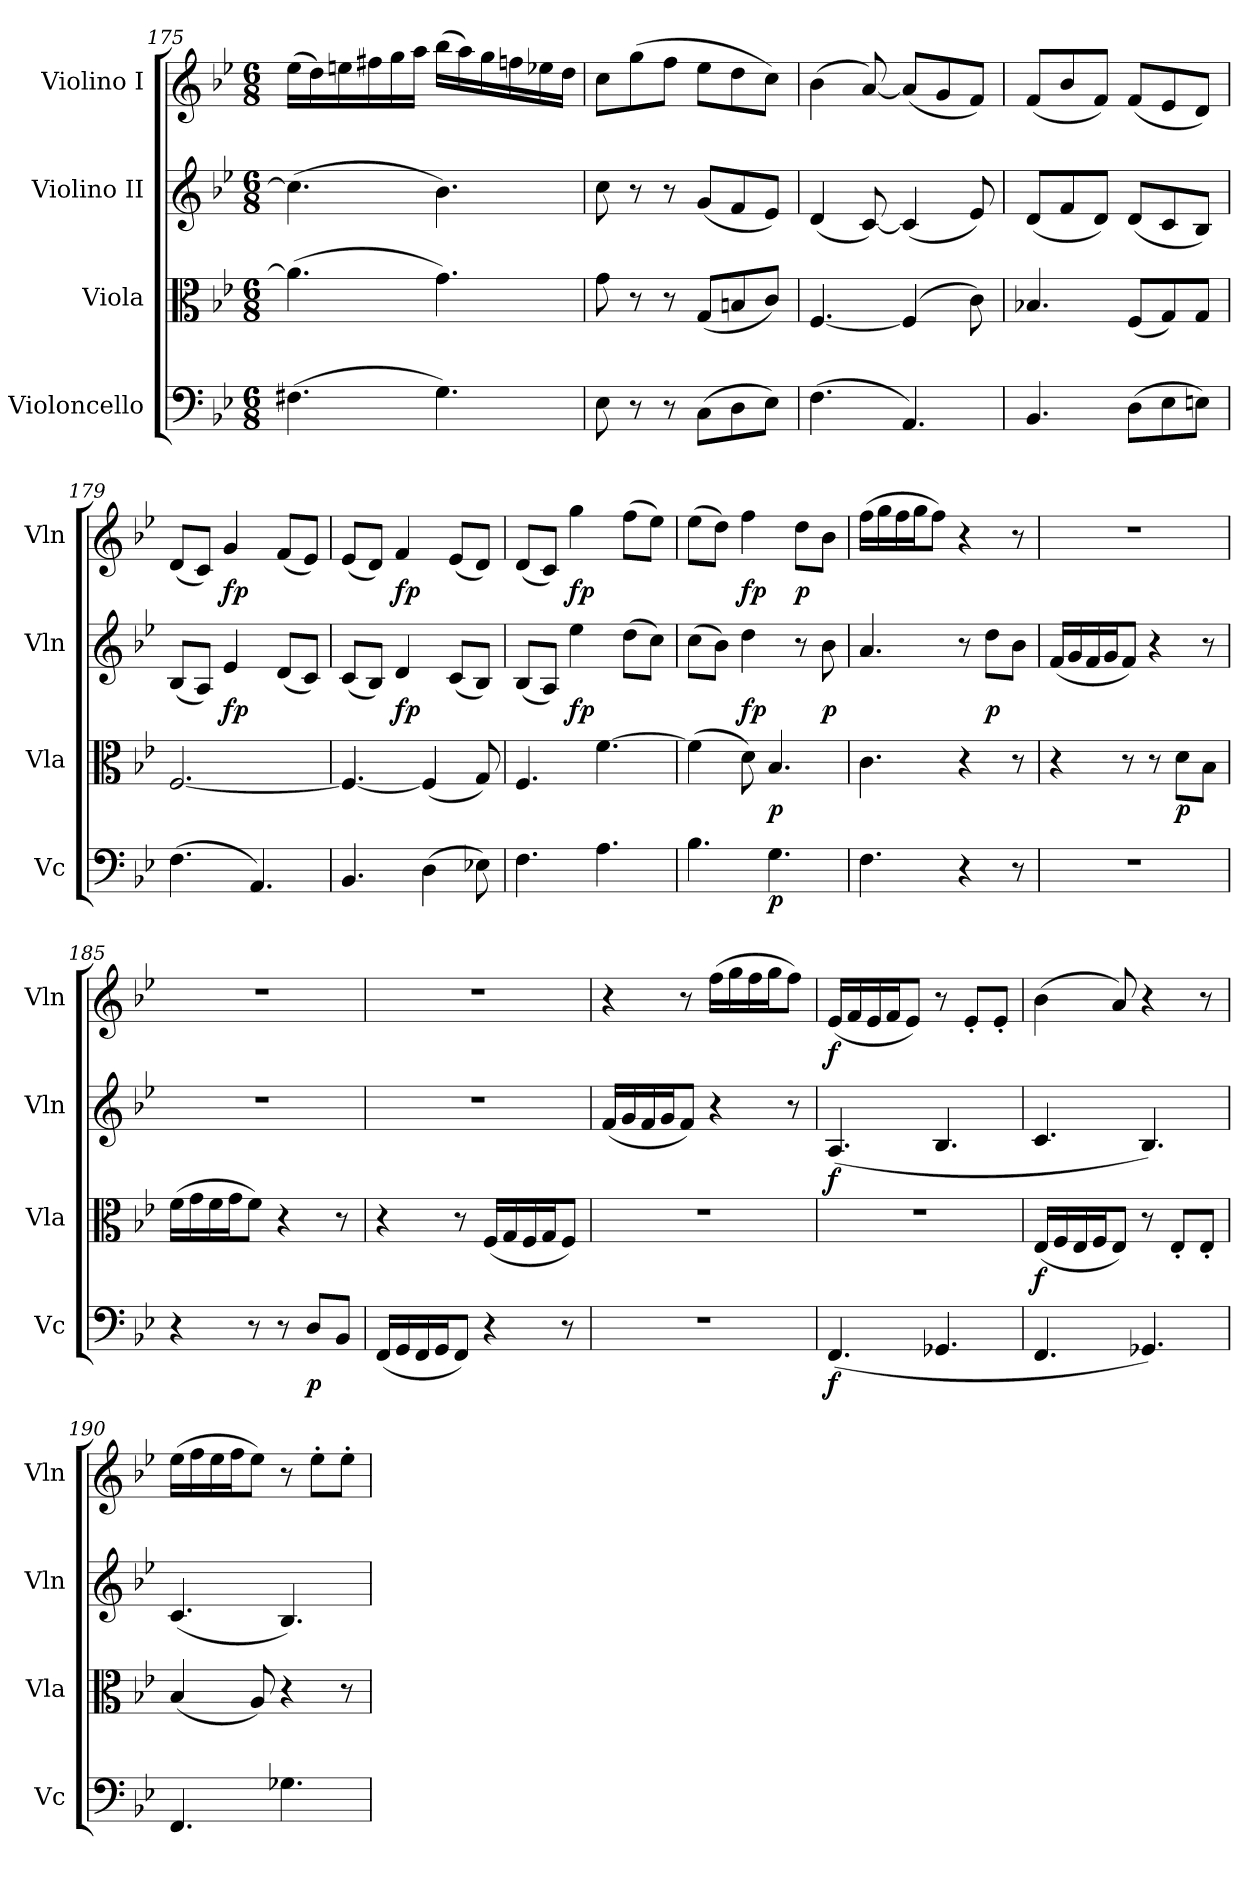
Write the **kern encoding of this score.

**kern	**dynam	**kern	**dynam	**kern	**dynam	**kern	**dynam
*part4	*part4	*part3	*part3	*part2	*part2	*part1	*part1
*staff4	*staff4	*staff3	*staff3	*staff2	*staff2	*staff1	*staff1
*I"Violoncello	*	*I"Viola	*	*I"Violino II	*	*I"Violino I	*
*I'Vc	*	*I'Vla	*	*I'Vln	*	*I'Vln	*
*clefF4	*	*clefC3	*	*clefG2	*	*clefG2	*
*k[b-e-]	*	*k[b-e-]	*	*k[b-e-]	*	*k[b-e-]	*
*B-:	*	*B-:	*	*B-:	*	*B-:	*
*M6/8	*	*M6/8	*	*M6/8	*	*M6/8	*
=175	=175	=175	=175	=175	=175	=175	=175
(4.F#X	.	(4.a]	.	(4.cc]	.	(16ee-LL	.
.	.	.	.	.	.	16dd)	.
.	.	.	.	.	.	16een	.
.	.	.	.	.	.	16ff#X	.
.	.	.	.	.	.	16gg	.
.	.	.	.	.	.	16aaJJ	.
4.G)	.	4.g)	.	4.b-)	.	(16bb-LL	.
.	.	.	.	.	.	16aa)	.
.	.	.	.	.	.	16gg	.
.	.	.	.	.	.	16ffn	.
.	.	.	.	.	.	16ee-X	.
.	.	.	.	.	.	16ddJJ	.
!!LO:LB:g=z
=176	=176	=176	=176	=176	=176	=176	=176
8E-	.	8g	.	8cc	.	8ccL	.
8r	.	8r	.	8r	.	(8gg	.
8r	.	8r	.	8r	.	8ffJ	.
(8CL	.	(8GL	.	(8gL	.	8ee-L	.
8D	.	8Bn	.	8f	.	8dd	.
8E-J)	.	8cJ)	.	8e-J)	.	8ccJ)	.
=177	=177	=177	=177	=177	=177	=177	=177
(4.F	.	[4.F	.	(4d	.	(4b-	.
.	.	.	.	[8c)	.	[8a)	.
4.AA)	.	(4F]	.	(4c]	.	(8aL]	.
.	.	.	.	.	.	8g	.
.	.	8c)	.	8e-)	.	8fJ)	.
=178	=178	=178	=178	=178	=178	=178	=178
4.BB-	.	4.B-X	.	(8dL	.	(8fL	.
.	.	.	.	8f	.	8b-	.
.	.	.	.	8dJ)	.	8fJ)	.
(8DL	.	(8FL	.	(8dL	.	(8fL	.
8E-	.	8G)	.	8c	.	8e-	.
8EnJ)	.	8GJ	.	8B-J)	.	8dJ)	.
=179	=179	=179	=179	=179	=179	=179	=179
(4.F	.	[2.F	.	(8B-L	.	(8dL	.
.	.	.	.	8AJ)	.	8cJ)	.
.	.	.	.	4e-	fp	4g	fp
4.AA)	.	.	.	.	.	.	.
.	.	.	.	(8dL	.	(8fL	.
.	.	.	.	8cJ)	.	8e-J)	.
=180	=180	=180	=180	=180	=180	=180	=180
4.BB-	.	4.F_	.	(8cL	.	(8e-L	.
.	.	.	.	8B-J)	.	8dJ)	.
.	.	.	.	4d	fp	4f	fp
(4D	.	(4F]	.	.	.	.	.
.	.	.	.	(8cL	.	(8e-L	.
8E-X)	.	8G)	.	8B-J)	.	8dJ)	.
=181	=181	=181	=181	=181	=181	=181	=181
4.F	.	4.F	.	(8B-L	.	(8dL	.
.	.	.	.	8AJ)	.	8cJ)	.
.	.	.	.	4ee-	fp	4gg	fp
4.A	.	[4.f	.	.	.	.	.
.	.	.	.	(8ddL	.	(8ffL	.
.	.	.	.	8ccJ)	.	8ee-J)	.
=182	=182	=182	=182	=182	=182	=182	=182
4.B-	.	(4f]	.	(8ccL	.	(8ee-L	.
.	.	.	.	8b-J)	.	8ddJ)	.
.	.	8d)	.	4dd	fp	4ff	fp
4.G	p	4.B-	p	.	.	.	.
.	.	.	.	8r	.	8ddL	p
.	.	.	.	8b-	p	8b-J	.
=183	=183	=183	=183	=183	=183	=183	=183
4.F	.	4.c	.	4.a	.	(16ffLL	.
.	.	.	.	.	.	16gg	.
.	.	.	.	.	.	16ff	.
.	.	.	.	.	.	16ggJ	.
.	.	.	.	.	.	8ffJ)	.
4r	.	4r	.	8r	.	4r	.
.	.	.	.	8ddL	p	.	.
8r	.	8r	.	8b-J	.	8r	.
!!LO:LB:g=z
=184	=184	=184	=184	=184	=184	=184	=184
2.r	.	4r	.	(16fLL	.	2.r	.
.	.	.	.	16g	.	.	.
.	.	.	.	16f	.	.	.
.	.	.	.	16gJ	.	.	.
.	.	8r	.	8fJ)	.	.	.
.	.	8r	.	4r	.	.	.
.	.	8dL	p	.	.	.	.
.	.	8B-J	.	8r	.	.	.
=185	=185	=185	=185	=185	=185	=185	=185
4r	.	(16fLL	.	2.r	.	2.r	.
.	.	16g	.	.	.	.	.
.	.	16f	.	.	.	.	.
.	.	16gJ	.	.	.	.	.
8r	.	8fJ)	.	.	.	.	.
8r	.	4r	.	.	.	.	.
8DL	p	.	.	.	.	.	.
8BB-J	.	8r	.	.	.	.	.
=186	=186	=186	=186	=186	=186	=186	=186
(16FFLL	.	4r	.	2.r	.	2.r	.
16GG	.	.	.	.	.	.	.
16FF	.	.	.	.	.	.	.
16GGJ	.	.	.	.	.	.	.
8FFJ)	.	8r	.	.	.	.	.
4r	.	(16FLL	.	.	.	.	.
.	.	16G	.	.	.	.	.
.	.	16F	.	.	.	.	.
.	.	16GJ	.	.	.	.	.
8r	.	8FJ)	.	.	.	.	.
=187	=187	=187	=187	=187	=187	=187	=187
2.r	.	2.r	.	(16fLL	.	4r	.
.	.	.	.	16g	.	.	.
.	.	.	.	16f	.	.	.
.	.	.	.	16gJ	.	.	.
.	.	.	.	8fJ)	.	8r	.
.	.	.	.	4r	.	(16ffLL	.
.	.	.	.	.	.	16gg	.
.	.	.	.	.	.	16ff	.
.	.	.	.	.	.	16ggJ	.
.	.	.	.	8r	.	8ffJ)	.
=188	=188	=188	=188	=188	=188	=188	=188
(4.FF	f	2.r	.	(4.A	f	(16e-LL	f
.	.	.	.	.	.	16f	.
.	.	.	.	.	.	16e-	.
.	.	.	.	.	.	16fJ	.
.	.	.	.	.	.	8e-J)	.
4.GG-X	.	.	.	4.B-	.	8r	.
.	.	.	.	.	.	8e-'L	.
.	.	.	.	.	.	8e-'J	.
!!LO:LB:g=z
=189	=189	=189	=189	=189	=189	=189	=189
4.FF	.	(16E-LL	f	4.c	.	(4b-	.
.	.	16F	.	.	.	.	.
.	.	16E-	.	.	.	.	.
.	.	16FJ	.	.	.	.	.
.	.	8E-J)	.	.	.	8a)	.
4.GG-X)	.	8r	.	4.B-)	.	4r	.
.	.	8E-'L	.	.	.	.	.
.	.	8E-'J	.	.	.	8r	.
=190	=190	=190	=190	=190	=190	=190	=190
4.FF	.	(4B-	.	(4.c	.	(16ee-LL	.
.	.	.	.	.	.	16ff	.
.	.	.	.	.	.	16ee-	.
.	.	.	.	.	.	16ffJ	.
.	.	8A)	.	.	.	8ee-J)	.
4.G-X	.	4r	.	4.B-)	.	8r	.
.	.	.	.	.	.	8ee-'L	.
.	.	8r	.	.	.	8ee-'J	.
=	=	=	=	=	=	=	=
*-	*-	*-	*-	*-	*-	*-	*-
